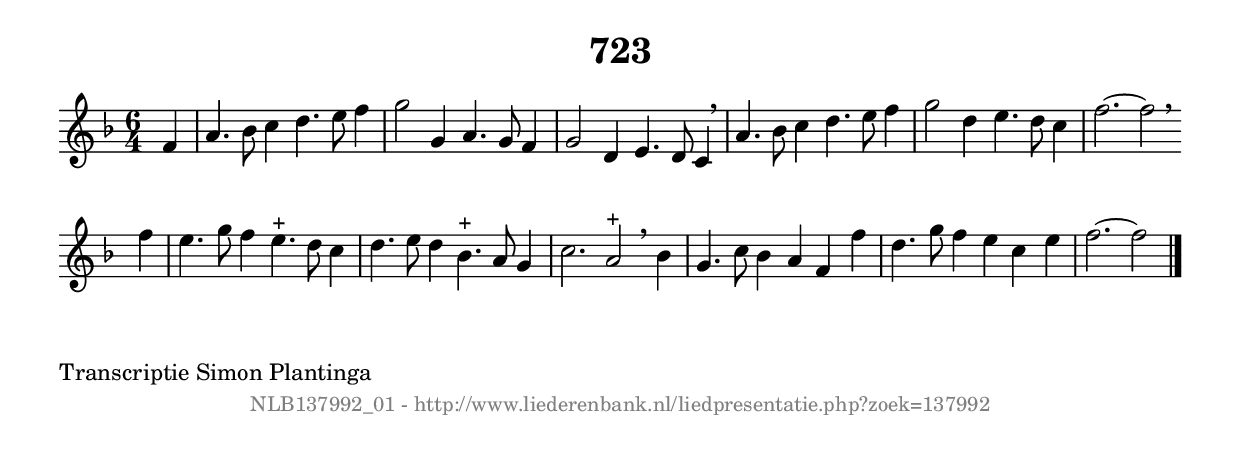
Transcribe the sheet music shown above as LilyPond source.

%
% produced by wce2krn 1.64 (7 June 2014)
%
\version"2.16"
#(append! paper-alist '(("long" . (cons (* 210 mm) (* 2000 mm)))))
#(set-default-paper-size "long")
sb = {\breathe}
mBreak = {\breathe }
bBreak = {\breathe }
x = {\once\override NoteHead #'style = #'cross }
gl=\glissando
itime={\override Staff.TimeSignature #'stencil = ##f }
ficta = {\once\set suggestAccidentals = ##t}
fine = {\once\override Score.RehearsalMark #'self-alignment-X = #1 \mark \markup {\italic{Fine}}}
dc = {\once\override Score.RehearsalMark #'self-alignment-X = #1 \mark \markup {\italic{D.C.}}}
dcf = {\once\override Score.RehearsalMark #'self-alignment-X = #1 \mark \markup {\italic{D.C. al Fine}}}
dcc = {\once\override Score.RehearsalMark #'self-alignment-X = #1 \mark \markup {\italic{D.C. al Coda}}}
ds = {\once\override Score.RehearsalMark #'self-alignment-X = #1 \mark \markup {\italic{D.S.}}}
dsf = {\once\override Score.RehearsalMark #'self-alignment-X = #1 \mark \markup {\italic{D.S. al Fine}}}
dsc = {\once\override Score.RehearsalMark #'self-alignment-X = #1 \mark \markup {\italic{D.S. al Coda}}}
pv = {\set Score.repeatCommands = #'((volta "1"))}
sv = {\set Score.repeatCommands = #'((volta "2"))}
tv = {\set Score.repeatCommands = #'((volta "3"))}
qv = {\set Score.repeatCommands = #'((volta "4"))}
xv = {\set Score.repeatCommands = #'((volta #f))}
\header{ tagline = ""
title = "723"
}
\score {{
\key f \major
\relative g'
{
\set melismaBusyProperties = #'()
\partial 32*8
\time 6/4
\tempo 4=120
\override Score.MetronomeMark #'transparent = ##t
\override Score.RehearsalMark #'break-visibility = #(vector #t #t #f)
f4 | a4. bes8 c4 d4. e8 f4 | g2 g,4 a4. g8 f4 | g2 d4 e4. d8 c4 \sb | a'4. bes8 c4 d4. e8 f4 | g2 d4 e4. d8 c4 | f2.~ f2 \bar ":|:" \bBreak
f4 | e4. g8 f4 e4.^"+" d8 c4 | d4. e8 d4 bes4.^"+" a8 g4 | c2. a2^"+" \sb bes4 | g4. c8 bes4 a4 f4 f'4 | d4. g8 f4 e4 c4 e4 | f2.~ f2 \bar "|."
 }}
 \midi { }
 \layout {
            indent = 0.0\cm
}
}
\markup { \wordwrap-string #" 
Transcriptie Simon Plantinga
"}
\markup { \vspace #0 } \markup { \with-color #grey \fill-line { \center-column { \smaller "NLB137992_01 - http://www.liederenbank.nl/liedpresentatie.php?zoek=137992" } } }
